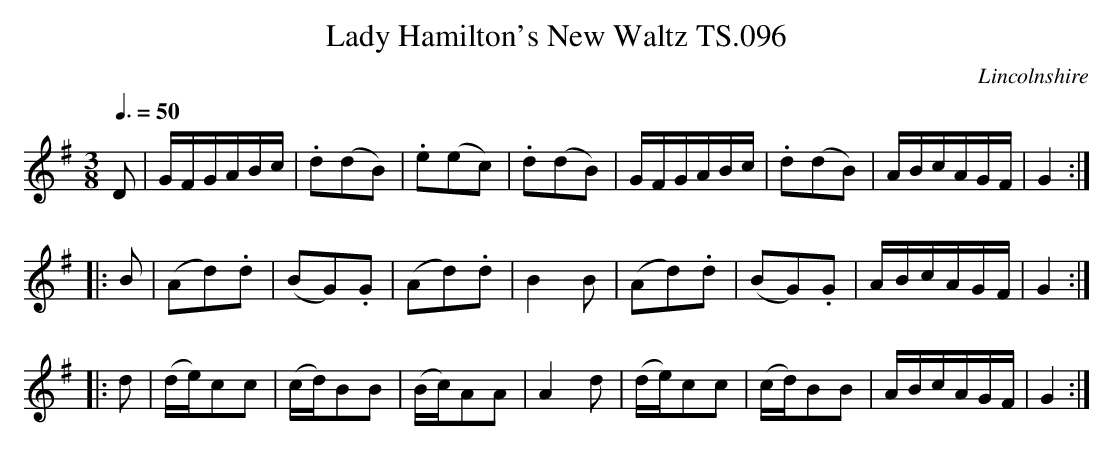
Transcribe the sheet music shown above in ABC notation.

X:1
T:Lady Hamilton's New Waltz TS.096
L:1/8
M:3/8
O:Lincolnshire
Q:3/8=50
K:G
D|G/F/G/A/B/c/|.d(dB)|.e(ec)|.d(dB)|G/F/G/A/B/c/|.d(dB)|A/B/c/A/G/F/|G2:|!
|:B|(Ad).d|(BG).G|(Ad).d|B2B|(Ad).d|(BG).G|A/B/c/A/G/F/|G2:|!
|:d|(d/e/)cc|(c/d/)BB|(B/c/)AA|A2d|(d/e/)cc|(c/d/)BB|A/B/c/A/G/F/|G2:|]
